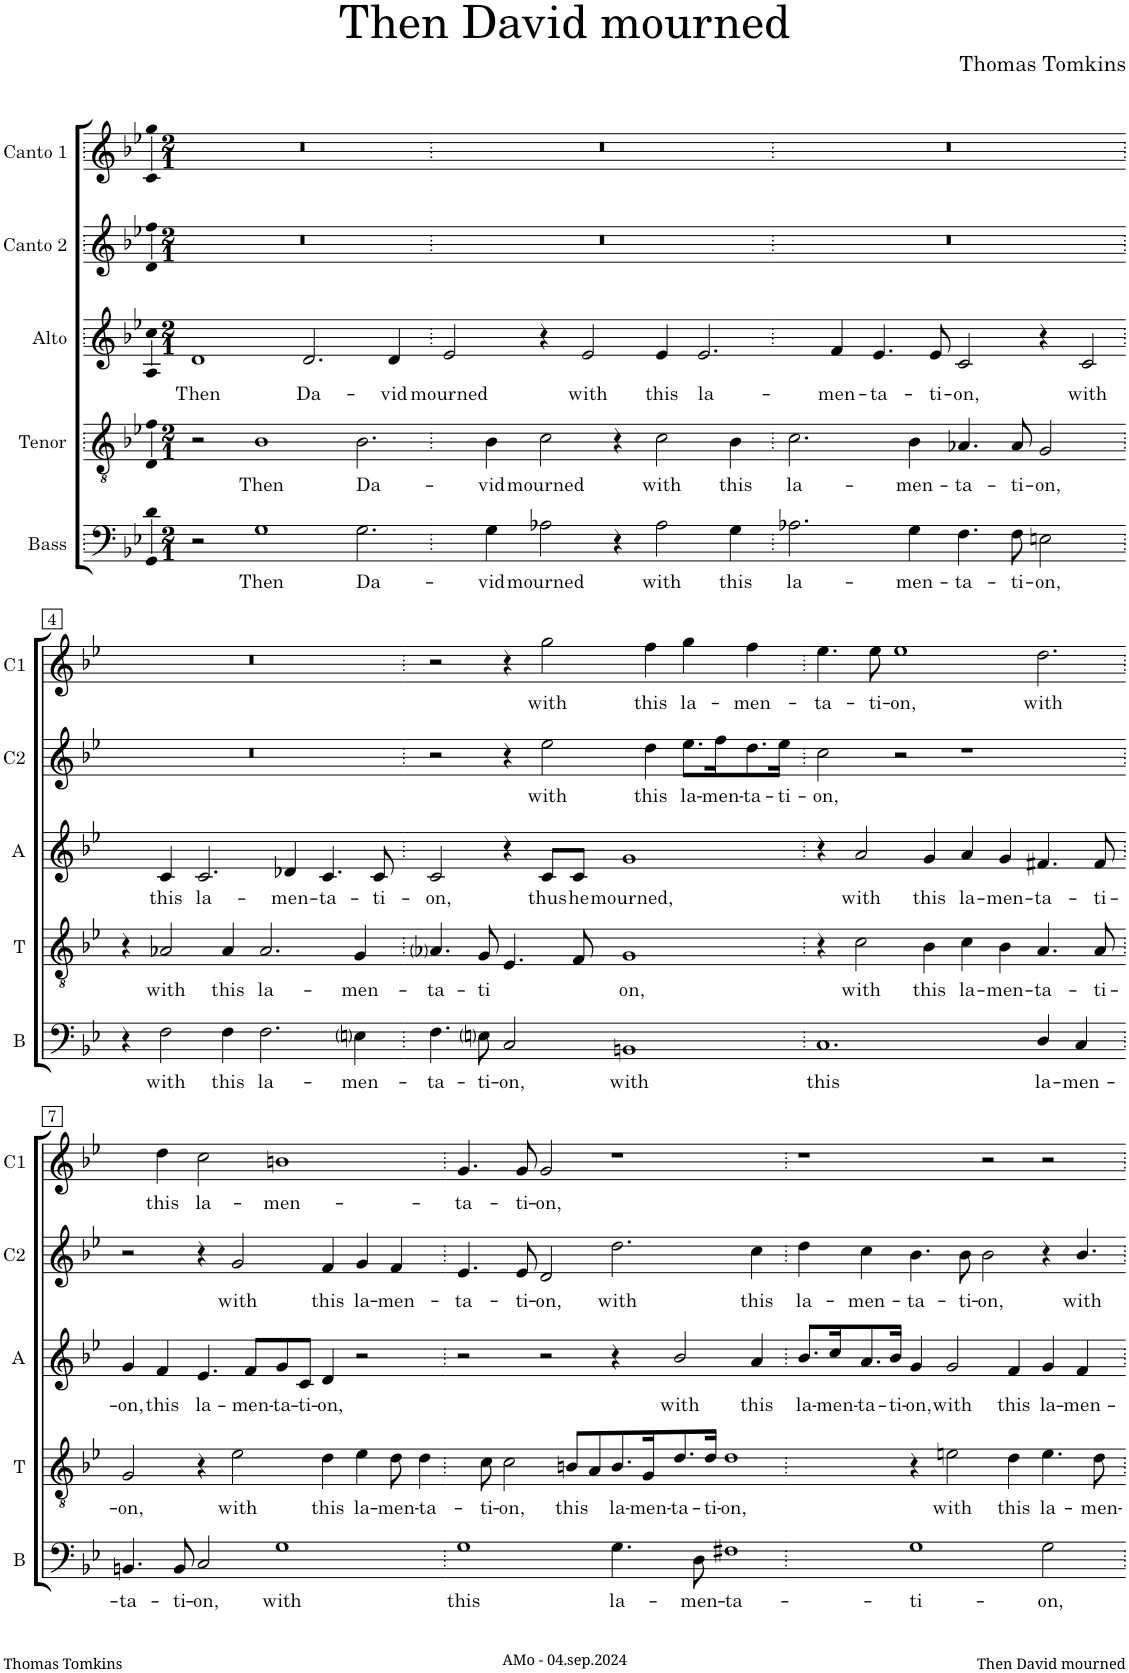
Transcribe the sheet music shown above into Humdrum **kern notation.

**kern	**text	**kern	**text	**kern	**text	**kern	**text	**kern	**text
*part5	*part5	*part4	*part4	*part3	*part3	*part2	*part2	*part1	*part1
*staff5	*staff5	*staff4	*staff4	*staff3	*staff3	*staff2	*staff2	*staff1	*staff1
*I"Bass	*	*I"Tenor	*	*I"Alto	*	*I"Canto 2	*	*I"Canto 1	*
*I'B	*	*I'T	*	*I'A	*	*I'C2	*	*I'C1	*
*clefF4	*	*clefGv2	*	*clefG2	*	*clefG2	*	*clefG2	*
*k[b-e-]	*	*k[b-e-]	*	*k[b-e-]	*	*k[b-e-]	*	*k[b-e-]	*
*B-:	*	*B-:	*	*B-:	*	*B-:	*	*B-:	*
*M2/1	*	*M2/1	*	*M2/1	*	*M2/1	*	*M2/1	*
=1	=1	=1	=1	=1	=1	=1	=1	=1	=1
!	!	!	!	!	!LO:LY:b	!	!	!	!
2r	.	2r	.	1d	Then	0r	.	0r	.
!	!LO:LY:b	!	!LO:LY:b	!	!	!	!	!	!
1G	Then	1B-	Then	.	.	.	.	.	.
!	!	!	!	!	!LO:LY:b	!	!	!	!
.	.	.	.	2.d/	Da-	.	.	.	.
!LO:N:vis=2.	!LO:LY:b	!LO:N:vis=2.	!LO:LY:b	!	!	!	!	!	!
[2G\	Da-	[2B-\	Da-	.	.	.	.	.	.
!	!	!	!	!	!LO:LY:b	!	!	!	!
.	.	.	.	4d/	-vid	.	.	.	.
=2.	=2.	=2.	=2.	=2.	=2.	=2.	=2.	=2.	=2.
!	!	!	!	!	!LO:LY:b	!	!	!	!
4G\]	.	4B-\]	.	2e-/	mourned	0r	.	0r	.
!	!LO:LY:b	!	!LO:LY:b	!	!	!	!	!	!
4G\	-vid	4B-\	-vid	.	.	.	.	.	.
!	!LO:LY:b	!	!LO:LY:b	!	!	!	!	!	!
2A-X\	mourned	2c\	mourned	4r	.	.	.	.	.
!	!	!	!	!	!LO:LY:b	!	!	!	!
.	.	.	.	2e-/	with	.	.	.	.
4r	.	4r	.	.	.	.	.	.	.
!	!LO:LY:b	!	!LO:LY:b	!	!LO:LY:b	!	!	!	!
2A-\	with	2c\	with	4e-/	this	.	.	.	.
!	!	!	!	!LO:N:vis=2.	!LO:LY:b	!	!	!	!
.	.	.	.	[2e-/	la-	.	.	.	.
!	!LO:LY:b	!	!LO:LY:b	!	!	!	!	!	!
4G\	this	4B-\	this	.	.	.	.	.	.
=3.	=3.	=3.	=3.	=3.	=3.	=3.	=3.	=3.	=3.
!	!LO:LY:b	!	!LO:LY:b	!	!	!	!	!	!
2.A-X\	la-	2.c\	la-	4e-/]	.	0r	.	0r	.
!	!	!	!	!	!LO:LY:b	!	!	!	!
.	.	.	.	4f/	-men-	.	.	.	.
!	!	!	!	!	!LO:LY:b	!	!	!	!
.	.	.	.	4.e-/	-ta-	.	.	.	.
!	!LO:LY:b	!	!LO:LY:b	!	!	!	!	!	!
4G\	-men-	4B-\	-men-	.	.	.	.	.	.
!	!	!	!	!	!LO:LY:b	!	!	!	!
.	.	.	.	8e-/	-ti-	.	.	.	.
!	!LO:LY:b	!	!LO:LY:b	!	!LO:LY:b	!	!	!	!
4.F\	-ta-	4.A-X/	-ta-	2c/	-on,	.	.	.	.
!	!LO:LY:b	!	!LO:LY:b	!	!	!	!	!	!
8F\	-ti-	8A-/	-ti-	.	.	.	.	.	.
!	!LO:LY:b	!	!LO:LY:b	!	!	!	!	!	!
2En\	-on,	2G/	-on,	4r	.	.	.	.	.
!	!	!	!	!	!LO:LY:b	!	!	!	!
.	.	.	.	[4c/	with	.	.	.	.
!!LO:LB:g=z
=4.	=4.	=4.	=4.	=4.	=4.	=4.	=4.	=4.	=4.
4r	.	4r	.	4c/]	.	0r	.	0r	.
!	!LO:LY:b	!	!LO:LY:b	!	!LO:LY:b	!	!	!	!
2F\	with	2A-X/	with	4c/	this	.	.	.	.
!	!	!	!	!	!LO:LY:b	!	!	!	!
.	.	.	.	2.c/	la-	.	.	.	.
!	!LO:LY:b	!	!LO:LY:b	!	!	!	!	!	!
4F\	this	4A-/	this	.	.	.	.	.	.
!	!LO:LY:b	!	!LO:LY:b	!	!	!	!	!	!
2.F\	la-	2.A-/	la-	.	.	.	.	.	.
!	!	!	!	!	!LO:LY:b	!	!	!	!
.	.	.	.	4d-X/	-men-	.	.	.	.
!	!	!	!	!	!LO:LY:b	!	!	!	!
.	.	.	.	4.c/	-ta-	.	.	.	.
!	!LO:LY:b	!	!LO:LY:b	!	!	!	!	!	!
4Eni\	-men-	4G/	-men-	.	.	.	.	.	.
!	!	!	!	!	!LO:LY:b	!	!	!	!
.	.	.	.	8c/	-ti-	.	.	.	.
=5.	=5.	=5.	=5.	=5.	=5.	=5.	=5.	=5.	=5.
!	!LO:LY:b	!	!LO:LY:b	!	!LO:LY:b	!	!	!	!
4.F\	-ta-	4.A-i/	-ta-	2c/	-on,	2r	.	2r	.
!	!LO:LY:b	!	!LO:LY:b	!	!	!	!	!	!
8Eni\	-ti-	8G/	-ti	.	.	.	.	.	.
!	!LO:LY:b	!	!	!	!	!	!	!	!
2C/	-on,	4.E-/	.	4r	.	4r	.	4r	.
!	!	!	!	!	!LO:LY:b	!	!LO:LY:b	!	!LO:LY:b
.	.	.	.	8c/L	thus	2ee-\	with	2gg\	with
!	!	!	!	!	!LO:LY:b	!	!	!	!
.	.	8F/	.	8c/J	he	.	.	.	.
!	!LO:LY:b	!	!LO:LY:b	!	!LO:LY:b	!	!	!	!
1BBn	with	1G	on,	1g	mourned,	.	.	.	.
!	!	!	!	!	!	!	!LO:LY:b	!	!LO:LY:b
.	.	.	.	.	.	4dd\	this	4ff\	this
!	!	!	!	!	!	!	!LO:LY:b	!	!LO:LY:b
.	.	.	.	.	.	8.ee-\L	la-	4gg\	la-
!	!	!	!	!	!	!	!LO:LY:b	!	!
.	.	.	.	.	.	16ff\K	-men-	.	.
!	!	!	!	!	!	!	!LO:LY:b	!	!LO:LY:b
.	.	.	.	.	.	8.dd\	-ta-	4ff\	-men-
!	!	!	!	!	!	!	!LO:LY:b	!	!
.	.	.	.	.	.	16ee-\Jk	-ti-	.	.
=6.	=6.	=6.	=6.	=6.	=6.	=6.	=6.	=6.	=6.
!	!LO:LY:b	!	!	!	!	!	!LO:LY:b	!	!LO:LY:b
1.C	this	4r	.	4r	.	2cc\	-on,	4.ee-\	-ta-
!	!	!	!LO:LY:b	!	!LO:LY:b	!	!	!	!
.	.	2c\	with	2a/	with	.	.	.	.
!	!	!	!	!	!	!	!	!	!LO:LY:b
.	.	.	.	.	.	.	.	8ee-\	-ti-
!	!	!	!	!	!	!	!	!	!LO:LY:b
.	.	.	.	.	.	2r	.	1ee-	-on,
!	!	!	!LO:LY:b	!	!LO:LY:b	!	!	!	!
.	.	4B-\	this	4g/	this	.	.	.	.
!	!	!	!LO:LY:b	!	!LO:LY:b	!	!	!	!
.	.	4c\	la-	4a/	la-	1r	.	.	.
!	!	!	!LO:LY:b	!	!LO:LY:b	!	!	!	!
.	.	4B-\	-men-	4g/	-men-	.	.	.	.
!	!LO:LY:b	!	!LO:LY:b	!	!LO:LY:b	!	!	!LO:N:vis=2.	!LO:LY:b
4D/	la-	4.A/	-ta-	4.f#X/	-ta-	.	.	[2dd\	with
!	!LO:LY:b	!	!	!	!	!	!	!	!
4C/	-men-	.	.	.	.	.	.	.	.
!	!	!	!LO:LY:b	!	!LO:LY:b	!	!	!	!
.	.	8A/	-ti-	8f#/	-ti-	.	.	.	.
!!LO:LB:g=z
=7.	=7.	=7.	=7.	=7.	=7.	=7.	=7.	=7.	=7.
!	!LO:LY:b	!	!LO:LY:b	!	!LO:LY:b	!	!	!	!
4.BBn/	-ta-	2G/	-on,	4g/	-on,	2r	.	4dd\]	.
!	!	!	!	!	!LO:LY:b	!	!	!	!LO:LY:b
.	.	.	.	4f/	this	.	.	4dd\	this
!	!LO:LY:b	!	!	!	!	!	!	!	!
8BB/	-ti-	.	.	.	.	.	.	.	.
!	!LO:LY:b	!	!	!	!LO:LY:b	!	!	!	!LO:LY:b
2C/	-on,	4r	.	4.e-/	la-	4r	.	2cc\	la-
!	!	!	!LO:LY:b	!	!	!	!LO:LY:b	!	!
.	.	2e-\	with	.	.	2g/	with	.	.
!	!	!	!	!	!LO:LY:b	!	!	!	!
.	.	.	.	8f/L	-men-	.	.	.	.
!	!LO:LY:b	!	!	!	!LO:LY:b	!	!	!	!LO:LY:b
1G	with	.	.	8g/	-ta-	.	.	1bn	-men-
!	!	!	!	!	!LO:LY:b	!	!	!	!
.	.	.	.	8c/J	-ti-	.	.	.	.
!	!	!	!LO:LY:b	!	!LO:LY:b	!	!LO:LY:b	!	!
.	.	4d\	this	4d/	-on,	4f/	this	.	.
!	!	!	!LO:LY:b	!	!	!	!LO:LY:b	!	!
.	.	4e-\	la-	2r	.	4g/	la-	.	.
!	!	!	!LO:LY:b	!	!	!	!LO:LY:b	!	!
.	.	8d\	-men-	.	.	4f/	-men-	.	.
!	!	!	!LO:LY:b	!	!	!	!	!	!
.	.	[8d\	-ta-	.	.	.	.	.	.
=8.	=8.	=8.	=8.	=8.	=8.	=8.	=8.	=8.	=8.
!	!LO:LY:b	!	!	!	!	!	!LO:LY:b	!	!LO:LY:b
1G	this	8d\]	.	2r	.	4.e-/	-ta-	4.g/	-ta-
!	!	!	!LO:LY:b	!	!	!	!	!	!
.	.	8c\	-ti-	.	.	.	.	.	.
!	!	!	!LO:LY:b	!	!	!	!	!	!
.	.	2c\	-on,	.	.	.	.	.	.
!	!	!	!	!	!	!	!LO:LY:b	!	!LO:LY:b
.	.	.	.	.	.	8e-/	-ti-	8g/	-ti-
!	!	!	!	!	!	!	!LO:LY:b	!	!LO:LY:b
.	.	.	.	2r	.	2d/	-on,	2g/	-on,
!	!	!	!LO:LY:b	!	!	!	!	!	!
.	.	8Bn/L	this	.	.	.	.	.	.
.	.	8A/	.	.	.	.	.	.	.
!	!LO:LY:b	!	!LO:LY:b	!	!	!	!LO:LY:b	!	!
4.G\	la-	8.B/	la-	4r	.	2.dd\	with	1r	.
!	!	!	!LO:LY:b	!	!	!	!	!	!
.	.	16G/K	-men-	.	.	.	.	.	.
!	!	!	!LO:LY:b	!	!LO:LY:b	!	!	!	!
.	.	8.d/	-ta-	2b-/	with	.	.	.	.
!	!LO:LY:b	!	!	!	!	!	!	!	!
8D\	-men-	.	.	.	.	.	.	.	.
!	!	!	!LO:LY:b	!	!	!	!	!	!
.	.	16d/Jk	-ti-	.	.	.	.	.	.
!	!LO:LY:b	!	!LO:LY:b	!	!	!	!	!	!
[2F#X	-ta-	[2d	-on,	.	.	.	.	.	.
!	!	!	!	!	!LO:LY:b	!	!LO:LY:b	!	!
.	.	.	.	4a/	this	4cc\	this	.	.
=9.	=9.	=9.	=9.	=9.	=9.	=9.	=9.	=9.	=9.
!	!	!	!	!	!LO:LY:b	!	!LO:LY:b	!	!
2F#\]	.	2d\]	.	8.b-/L	la-	4dd\	la-	1r	.
!	!	!	!	!	!LO:LY:b	!	!	!	!
.	.	.	.	16cc/K	-men-	.	.	.	.
!	!	!	!	!	!LO:LY:b	!	!LO:LY:b	!	!
.	.	.	.	8.a/	-ta-	4cc\	-men-	.	.
!	!	!	!	!	!LO:LY:b	!	!	!	!
.	.	.	.	16b-/Jk	-ti-	.	.	.	.
!	!LO:LY:b	!	!	!	!LO:LY:b	!	!LO:LY:b	!	!
1G	-ti-	4r	.	4g/	-on,	4.b-\	-ta-	.	.
!	!	!	!LO:LY:b	!	!LO:LY:b	!	!	!	!
.	.	2en\	with	2g/	with	.	.	.	.
!	!	!	!	!	!	!	!LO:LY:b	!	!
.	.	.	.	.	.	8b-\	-ti-	.	.
!	!	!	!	!	!	!	!LO:LY:b	!	!
.	.	.	.	.	.	2b-\	-on,	2r	.
!	!	!	!LO:LY:b	!	!LO:LY:b	!	!	!	!
.	.	4d\	this	4f/	this	.	.	.	.
!	!LO:LY:b	!	!LO:LY:b	!	!LO:LY:b	!	!	!	!
2G\	-on,	4.e\	la-	4g/	la-	4r	.	2r	.
!	!	!	!	!	!LO:LY:b	!LO:N:vis=4.	!LO:LY:b	!	!
.	.	.	.	4f/	-men-	[4b-/	with	.	.
!	!	!	!LO:LY:b	!	!	!	!	!	!
.	.	8d\	-men-	.	.	.	.	.	.
=.	=.	=.	=.	=.	=.	=.	=.	=.	=.
*-	*-	*-	*-	*-	*-	*-	*-	*-	*-
